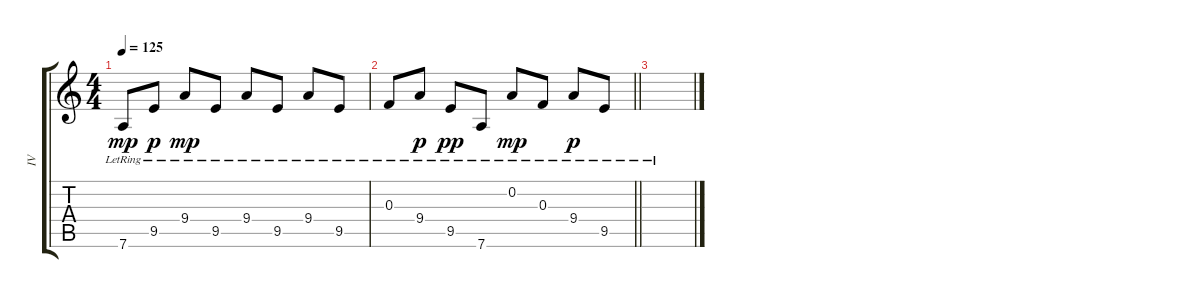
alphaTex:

\track ("IV" "IV") {instrument acousticguitarsteel}
\staff {score tabs}
\tuning (D4 A3 F3 C3 G2 D2) {hide}
\ts (4 4)
\tempo 125
\clef g2
\ks c
7.6{lr}.8{dy mp} 9.5{lr}.8{dy p} 9.4{lr}.8{dy mp} 9.5{lr}.8 9.4{lr}.8 9.5{lr}.8 9.4{lr}.8 9.5{lr}.8 |
\barLineRight lightlight
0.3{lr}.8 9.4{lr}.8{dy p} 9.5{lr}.8{dy pp} 7.6{lr}.8 0.2{lr}.8{dy mp} 0.3{lr}.8 9.4{lr}.8{dy p} 9.5{lr}.8 |
\section ("" "")
